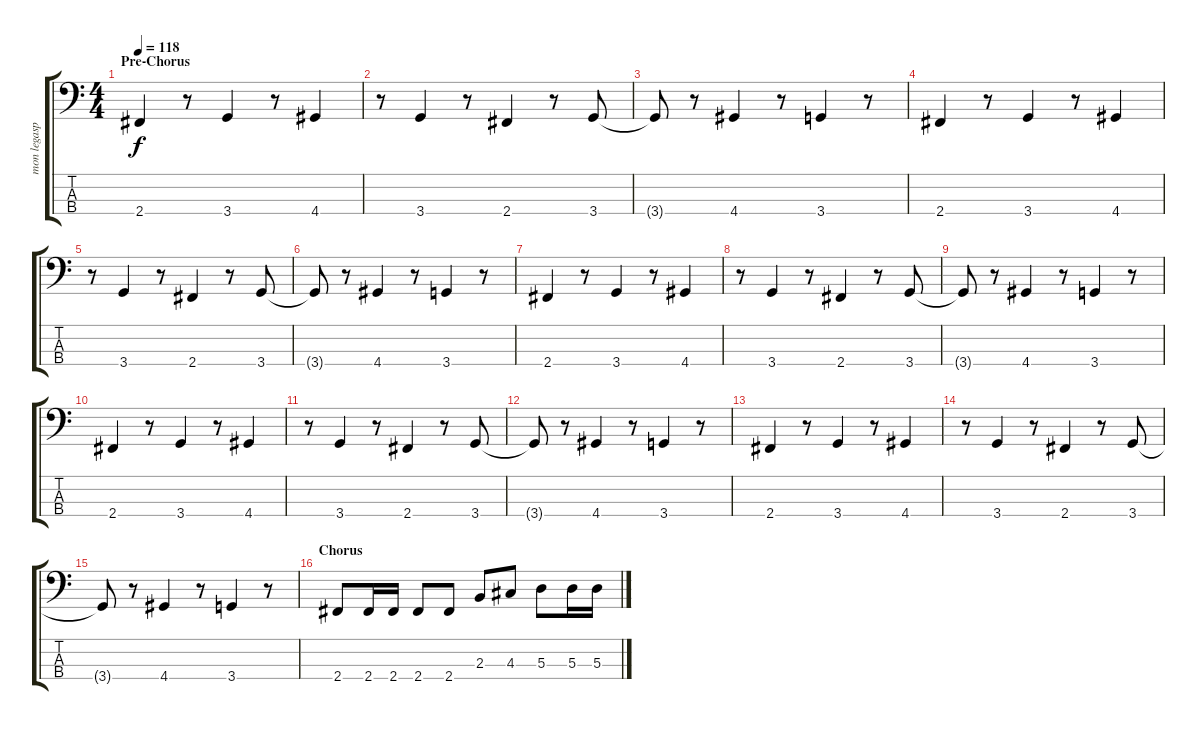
\track ("mon legaspi" "mon legasp") {instrument electricbasspick}
\staff {score tabs}
\tuning (G2 D2 A1 E1) {hide}
\ts (4 4)
\section ("" "Pre-Chorus")
\tempo 118
\clef f4
\ks c
2.4.4{dy f} r.8 3.4.4 r.8 4.4.4 |
r.8 3.4.4 r.8 2.4.4 r.8 3.4.8 |
3.4{t}.8 r.8 4.4.4 r.8 3.4.4 r.8 |
2.4.4 r.8 3.4.4 r.8 4.4.4 |
r.8 3.4.4 r.8 2.4.4 r.8 3.4.8 |
3.4{t}.8 r.8 4.4.4 r.8 3.4.4 r.8 |
2.4.4 r.8 3.4.4 r.8 4.4.4 |
r.8 3.4.4 r.8 2.4.4 r.8 3.4.8 |
3.4{t}.8 r.8 4.4.4 r.8 3.4.4 r.8 |
2.4.4 r.8 3.4.4 r.8 4.4.4 |
r.8 3.4.4 r.8 2.4.4 r.8 3.4.8 |
3.4{t}.8 r.8 4.4.4 r.8 3.4.4 r.8 |
2.4.4 r.8 3.4.4 r.8 4.4.4 |
r.8 3.4.4 r.8 2.4.4 r.8 3.4.8 |
3.4{t}.8 r.8 4.4.4 r.8 3.4.4 r.8 |
\section ("" "Chorus")
2.4.8 2.4.16 2.4.16 2.4.8 2.4.8 2.3.8 4.3.8 5.3.8 5.3.16 5.3.16
